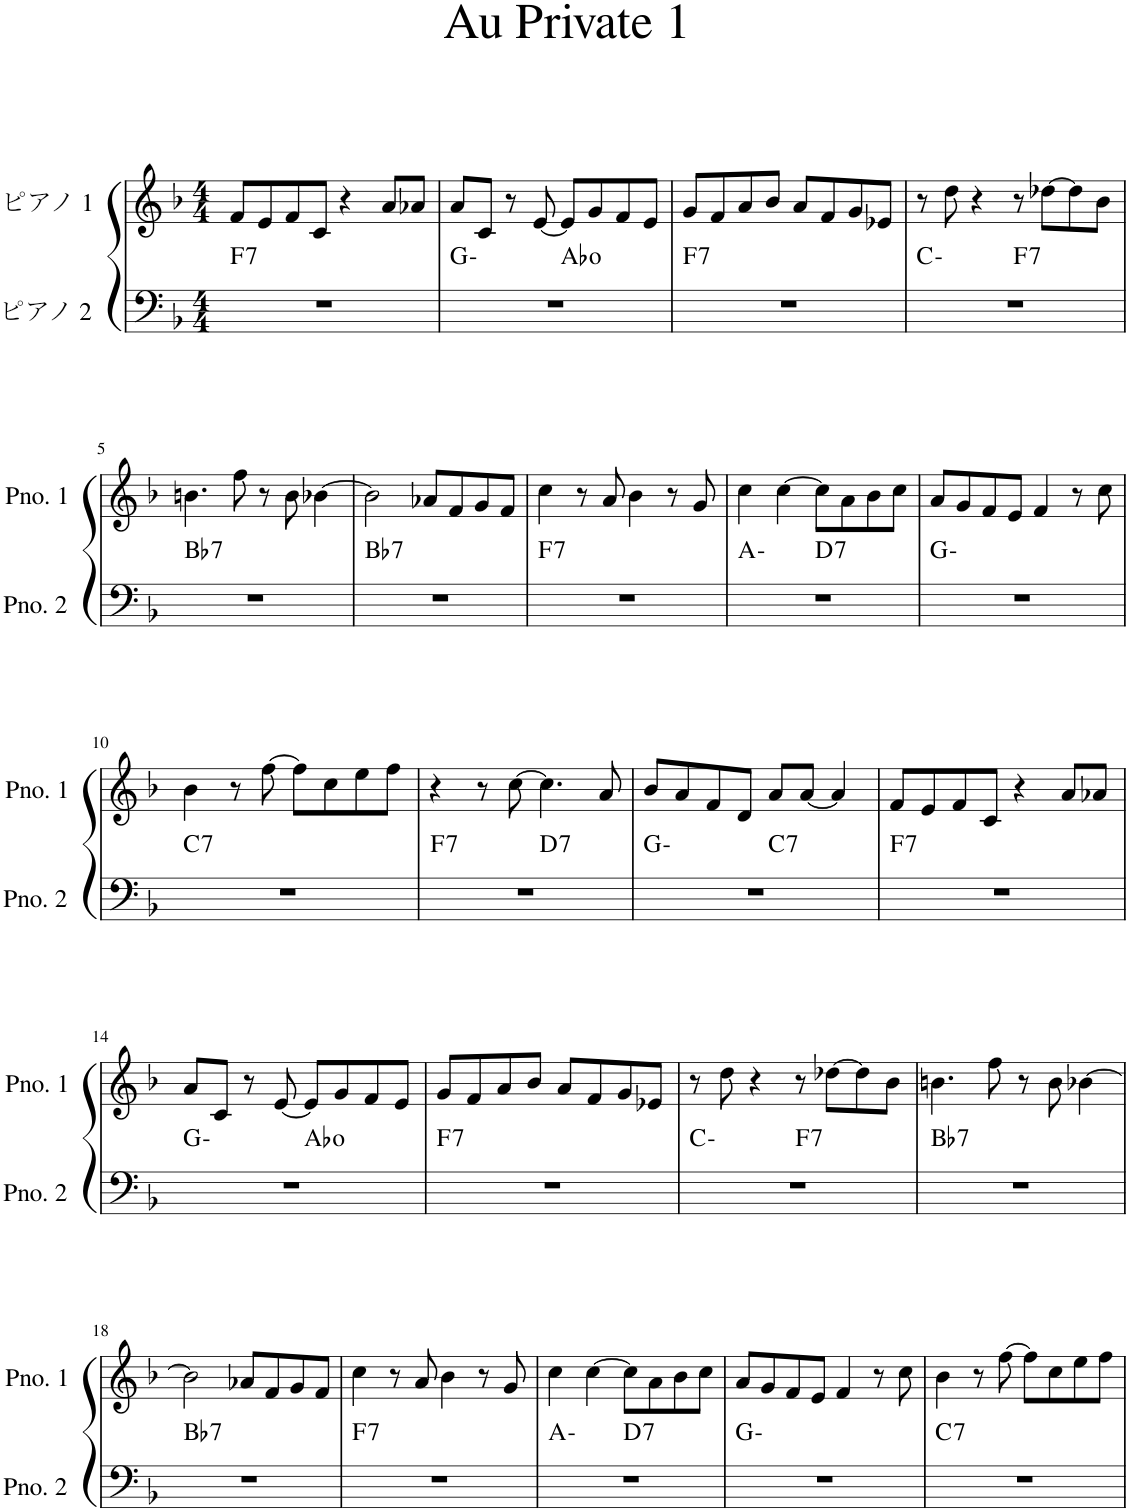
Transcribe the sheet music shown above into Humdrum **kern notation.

**kern	**harte	**kern
*part2	*part2	*part1
*staff2	*	*staff1
*I"ピアノ 2	*	*I"ピアノ 1
*clefF4	*	*clefG2
*k[b-]	*	*k[b-]
*M4/4	*	*M4/4
=1	=1	=1
!	!LO:H:kt=7	!
1r	F:7	8f/L
.	.	8e/
.	.	8f/
.	.	8c/J
.	.	4r
.	.	8a/L
.	.	8a-X/J
=2	=2	=2
*^	*	*
1r	2ryy	G:min	8a/L
.	.	.	8c/J
.	.	.	8r
.	.	.	[8e/
.	2ryy	Ab:dim	8e/L]
.	.	.	8g/
.	.	.	8f/
.	.	.	8e/J
=3	=3	=3	=3
!	!	!LO:H:kt=7	!
*v	*v	*	*
1r	F:7	8g/L
.	.	8f/
.	.	8a/
.	.	8b-/J
.	.	8a/L
.	.	8f/
.	.	8g/
.	.	8e-X/J
=4	=4	=4
*^	*	*
1r	2ryy	C:min	8r
.	.	.	8dd\
.	.	.	4r
!	!	!LO:H:kt=7	!
.	2ryy	F:7	8r
.	.	.	[8dd-X\L
.	.	.	8dd-\]
.	.	.	8b-\J
!!LO:LB:g=z
=5	=5	=5	=5
!	!	!LO:H:kt=7	!
*v	*v	*	*
1r	Bb:7	4.bn\
.	.	8ff\
.	.	8r
.	.	8b\
.	.	[4b-X\
=6	=6	=6
!	!LO:H:kt=7	!
1r	Bb:7	2b-\]
.	.	8a-X/L
.	.	8f/
.	.	8g/
.	.	8f/J
=7	=7	=7
!	!LO:H:kt=7	!
1r	F:7	4cc\
.	.	8r
.	.	8a/
.	.	4b-\
.	.	8r
.	.	8g/
=8	=8	=8
*^	*	*
1r	2ryy	A:min	4cc\
.	.	.	[4cc\
!	!	!LO:H:kt=7	!
.	2ryy	D:7	8cc\L]
.	.	.	8a\
.	.	.	8b-\
.	.	.	8cc\J
*v	*v	*	*
=9	=9	=9
1r	G:min	8a/L
.	.	8g/
.	.	8f/
.	.	8e/J
.	.	4f/
.	.	8r
.	.	8cc\
!!LO:LB:g=z
=10	=10	=10
!	!LO:H:kt=7	!
1r	C:7	4b-\
.	.	8r
.	.	[8ff\
.	.	8ff\L]
.	.	8cc\
.	.	8ee\
.	.	8ff\J
=11	=11	=11
!	!LO:H:kt=7	!
*^	*	*
1r	2ryy	F:7	4r
.	.	.	8r
.	.	.	[8cc\
!	!	!LO:H:kt=7	!
.	2ryy	D:7	4.cc\]
.	.	.	8a/
=12	=12	=12	=12
1r	2ryy	G:min	8b-/L
.	.	.	8a/
.	.	.	8f/
.	.	.	8d/J
!	!	!LO:H:kt=7	!
.	2ryy	C:7	8a/L
.	.	.	[8a/J
.	.	.	4a/]
=13	=13	=13	=13
!	!	!LO:H:kt=7	!
*v	*v	*	*
1r	F:7	8f/L
.	.	8e/
.	.	8f/
.	.	8c/J
.	.	4r
.	.	8a/L
.	.	8a-X/J
!!LO:LB:g=z
=14	=14	=14
*^	*	*
1r	2ryy	G:min	8a/L
.	.	.	8c/J
.	.	.	8r
.	.	.	[8e/
.	2ryy	Ab:dim	8e/L]
.	.	.	8g/
.	.	.	8f/
.	.	.	8e/J
=15	=15	=15	=15
!	!	!LO:H:kt=7	!
*v	*v	*	*
1r	F:7	8g/L
.	.	8f/
.	.	8a/
.	.	8b-/J
.	.	8a/L
.	.	8f/
.	.	8g/
.	.	8e-X/J
=16	=16	=16
*^	*	*
1r	2ryy	C:min	8r
.	.	.	8dd\
.	.	.	4r
!	!	!LO:H:kt=7	!
.	2ryy	F:7	8r
.	.	.	[8dd-X\L
.	.	.	8dd-\]
.	.	.	8b-\J
=17	=17	=17	=17
!	!	!LO:H:kt=7	!
*v	*v	*	*
1r	Bb:7	4.bn\
.	.	8ff\
.	.	8r
.	.	8b\
.	.	[4b-X\
!!LO:LB:g=z
=18	=18	=18
!	!LO:H:kt=7	!
1r	Bb:7	2b-\]
.	.	8a-X/L
.	.	8f/
.	.	8g/
.	.	8f/J
=19	=19	=19
!	!LO:H:kt=7	!
1r	F:7	4cc\
.	.	8r
.	.	8a/
.	.	4b-\
.	.	8r
.	.	8g/
=20	=20	=20
*^	*	*
1r	2ryy	A:min	4cc\
.	.	.	[4cc\
!	!	!LO:H:kt=7	!
.	2ryy	D:7	8cc\L]
.	.	.	8a\
.	.	.	8b-\
.	.	.	8cc\J
*v	*v	*	*
=21	=21	=21
1r	G:min	8a/L
.	.	8g/
.	.	8f/
.	.	8e/J
.	.	4f/
.	.	8r
.	.	8cc\
=22	=22	=22
!	!LO:H:kt=7	!
1r	C:7	4b-\
.	.	8r
.	.	[8ff\
.	.	8ff\L]
.	.	8cc\
.	.	8ee\
.	.	8ff\J
=	=	=
*-	*-	*-
